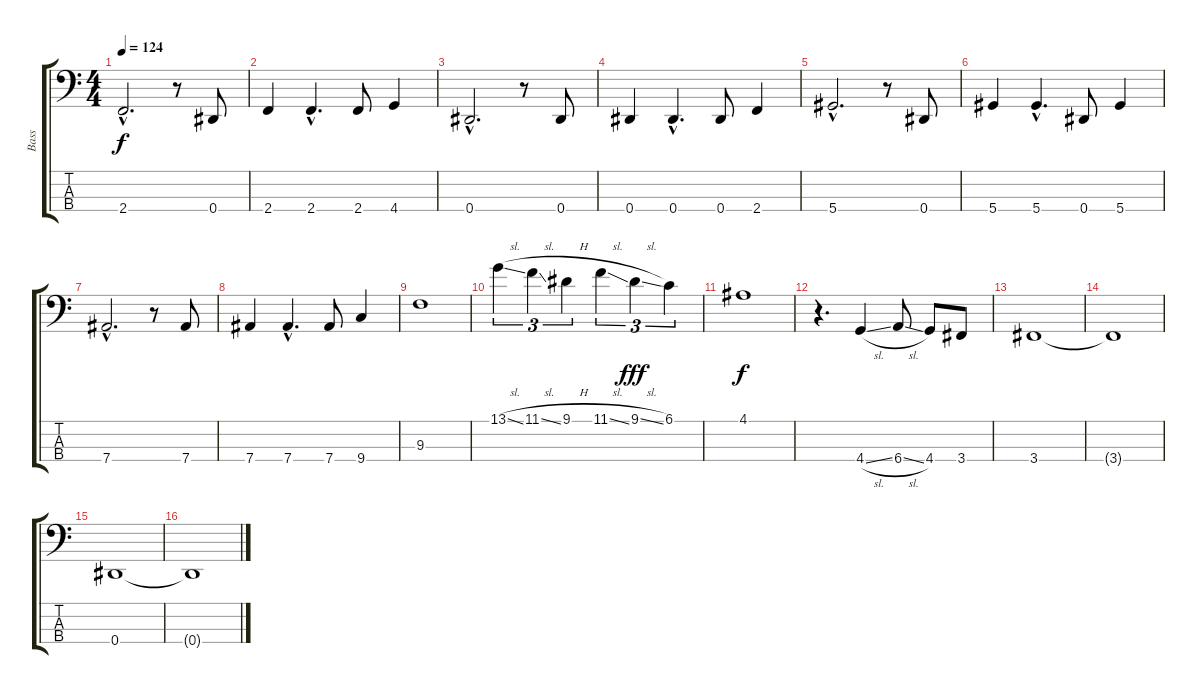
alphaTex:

\track ("Bass" "Bass") {instrument electricbasspick}
\staff {score tabs}
\tuning (Gb2 Db2 Ab1 Eb1) {hide}
\ts (4 4)
\tempo 124
\clef f4
\ks c
2.4{hac}.2{d dy f} r.8 0.4.8 |
2.4.4 2.4{hac}.4{d} 2.4.8 4.4.4 |
0.4{hac}.2{d} r.8 0.4.8 |
0.4.4 0.4{hac}.4{d} 0.4.8 2.4.4 |
5.4{hac}.2{d} r.8 0.4.8 |
5.4.4 5.4{hac}.4{d} 0.4.8 5.4.4 |
7.4{hac}.2{d} r.8 7.4.8 |
7.4.4 7.4{hac}.4{d} 7.4.8 9.4.4 |
9.3.1 |
13.1{sl}.4{tu (3 2)} 11.1{sl}.4{tu (3 2)} 9.1{h}.4{tu (3 2)} 11.1{sl}.4{tu (3 2)} 9.1{sl}.4{tu (3 2) dy fff} 6.1.4{tu (3 2)} |
4.1.1{dy f} |
r.4{d} 4.4{sl}.4 6.4{sl}.8 4.4.8 3.4.8 |
3.4.1 |
3.4{t}.1 |
0.4.1 |
0.4{t}.1
